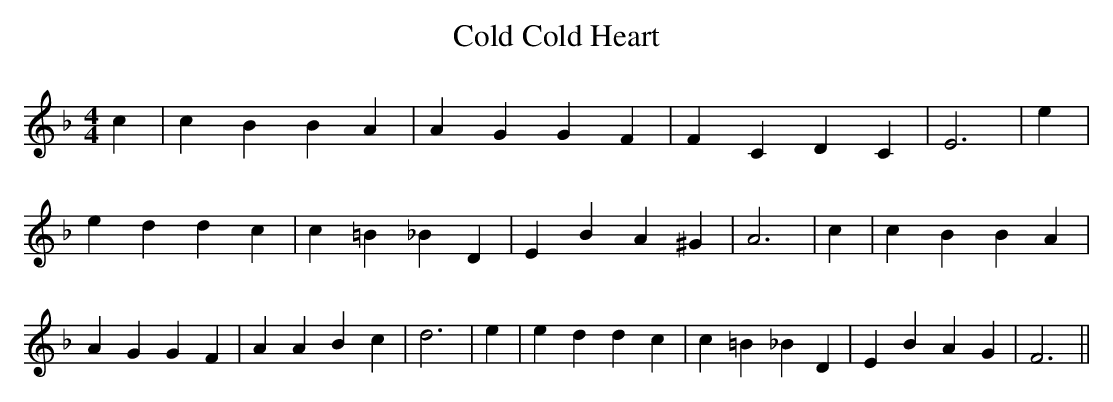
X:1
T:Cold Cold Heart
M:4/4
L:1/4
K:F
 c| c B B A| A G G F| F C D C| E3| e| e d d c| c =B _B D| E B A ^G|\
 A3| c| c B B A| A G G F| A A B c| d3| e| e d d c| c =B _B D| E B A G|\
 F3||
